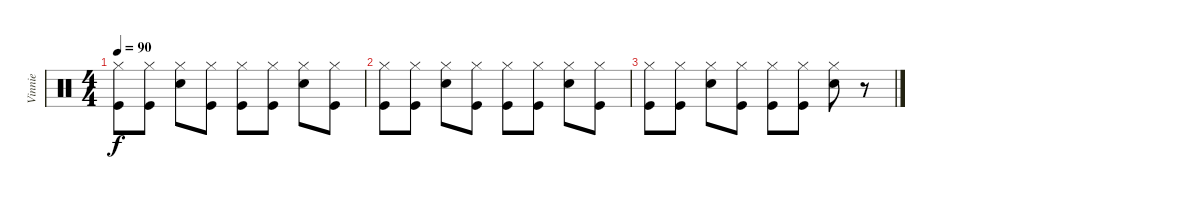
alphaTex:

\track ("Vinnie" "Vinnie") {instrument percussion}
\staff {score}
\articulation defaults
\ts (4 4)
\tempo 90
\clef neutral
\ks c
("Kick (hit)" "Hi-Hat (closed)").8{dy f} ("Kick (hit)" "Hi-Hat (closed)").8 ("Electric Snare (hit)" "Hi-Hat (closed)").8 ("Kick (hit)" "Hi-Hat (closed)").8 ("Kick (hit)" "Hi-Hat (closed)").8 ("Kick (hit)" "Hi-Hat (closed)").8 ("Electric Snare (hit)" "Hi-Hat (closed)").8 ("Kick (hit)" "Hi-Hat (closed)").8 |
("Kick (hit)" "Hi-Hat (closed)").8 ("Kick (hit)" "Hi-Hat (closed)").8 ("Electric Snare (hit)" "Hi-Hat (closed)").8 ("Kick (hit)" "Hi-Hat (closed)").8 ("Kick (hit)" "Hi-Hat (closed)").8 ("Kick (hit)" "Hi-Hat (closed)").8 ("Electric Snare (hit)" "Hi-Hat (closed)").8 ("Kick (hit)" "Hi-Hat (closed)").8 |
("Kick (hit)" "Hi-Hat (closed)").8 ("Kick (hit)" "Hi-Hat (closed)").8 ("Electric Snare (hit)" "Hi-Hat (closed)").8 ("Kick (hit)" "Hi-Hat (closed)").8 ("Kick (hit)" "Hi-Hat (closed)").8 ("Kick (hit)" "Hi-Hat (closed)").8 ("Electric Snare (hit)" "Hi-Hat (closed)").8 r.8
